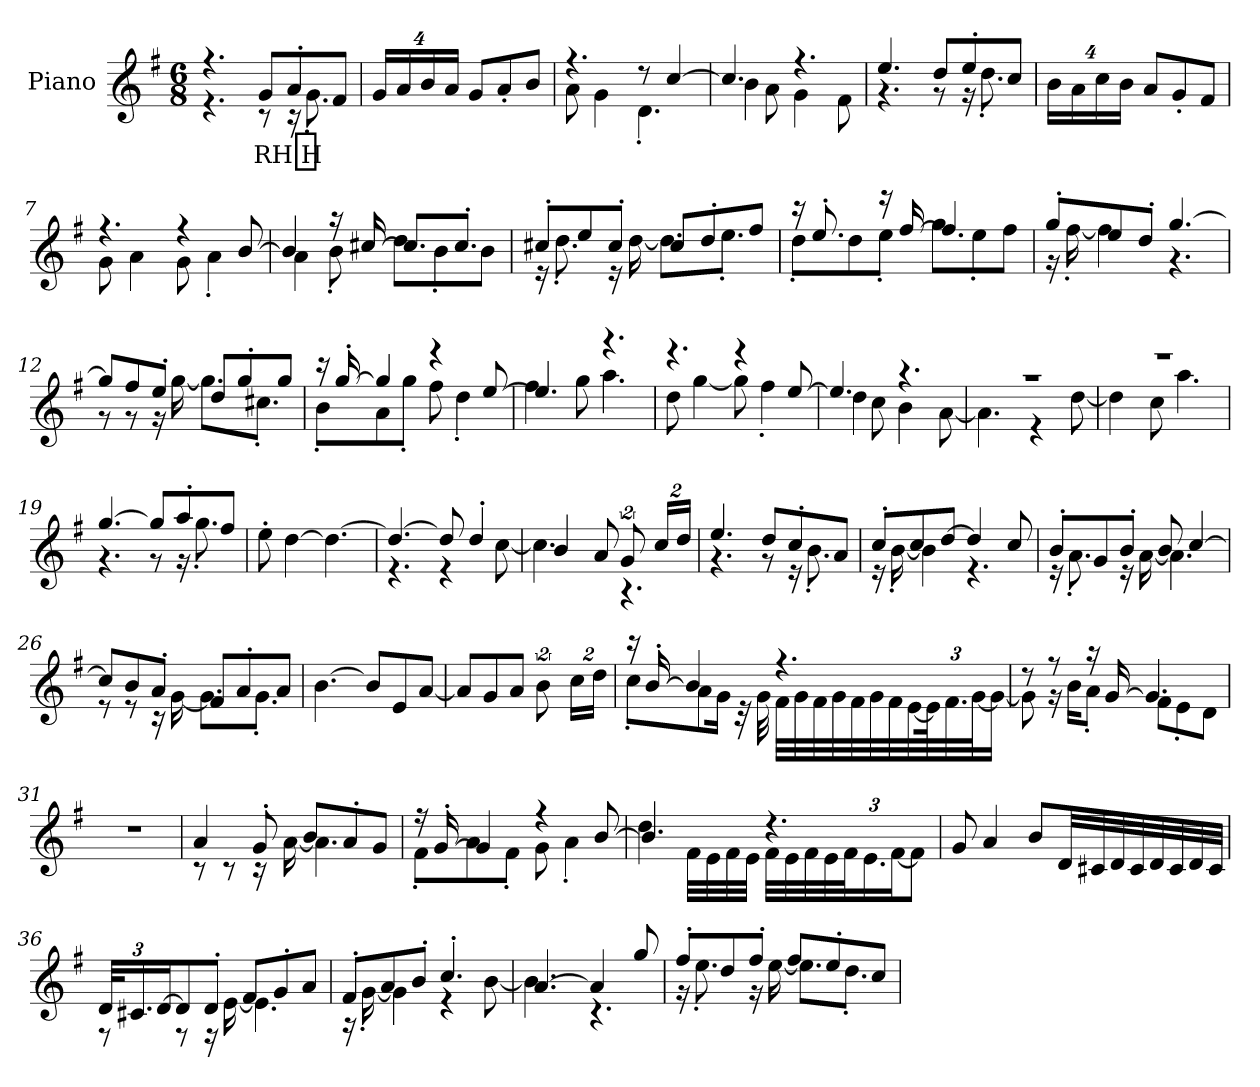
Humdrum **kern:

**kern	**text
*part1	*part1
*staff1	*staff1
*I"Piano	*
*I'Pno.	*
*clefG2	*
*k[f#]	*
*M6/8	*
*MM160	*
=1	=1
*^	*
4.r	4.r	.
!	!	!LO:LY:b
8g/L	8r	RH H
8a'/	16r	.
.	8.g'\	.
8f#/J	.	.
*v	*v	*
=2	=2
*Xbrackettup	*
32%3g/L	.
32%3a/	.
32%3b/	.
32%3a/J	.
8g/L	.
8a'/	.
8b/J	.
=3	=3
*^	*
4.r	8a\	.
.	4g\	.
8r	4.d'\	.
[4cc/	.	.
=4	=4	=4
4.cc/]	4b\	.
.	8a\	.
4.r	4g\	.
.	8f#\	.
=5	=5	=5
4.ee/	4.r	.
8dd/L	8r	.
8ee'/	16r	.
.	8.dd'\	.
8cc/J	.	.
*v	*v	*
=6	=6
32%3b\L	.
32%3a\	.
32%3cc\	.
32%3b\J	.
8a/L	.
8g'/	.
8f#/J	.
!!LO:LB:g=z
=7	=7
*^	*
4.r	8g\	.
.	4a\	.
4r	8g\	.
.	4a'\	.
[8b/	.	.
=8	=8	=8
4b/]	4a\	.
16r	8b'\	.
[16cc#X/	.	.
8.cc#/L]	8dd\L	.
.	8b'\	.
8.cc#'/J	.	.
.	8b\J	.
=9	=9	=9
8cc#X'/L	16r	.
.	8.dd'\	.
8ee/	.	.
8cc#'/J	16r	.
.	[16dd\	.
8cc#/L	8.dd\L]	.
8dd'/	.	.
.	8.ee'\J	.
8ff#/J	.	.
=10	=10	=10
16r	8dd'\L	.
8.ee'/	.	.
.	8dd\	.
16r	8ee'\J	.
[16ff#/	.	.
4.ff#/]	8gg\L	.
.	8ee'\	.
.	8ff#\J	.
!!LO:LB:g=z	!!
=11	=11	=11
8gg'/L	16r	.
.	[16ff#'\	.
8ee/	4ff#\]	.
8dd'/J	.	.
[4.gg/	4.r	.
=12	=12	=12
8gg/L]	8r	.
8ff#/	8r	.
8ee'/J	16r	.
.	[16gg\	.
8dd/L	8.gg\L]	.
8gg'/	.	.
.	8.cc#X'\J	.
8gg/J	.	.
=13	=13	=13
16r	8b'\L	.
[16gg'/	.	.
4gg/]	8a\	.
.	8gg'\J	.
4r	8ff#\	.
.	4dd'\	.
[8ee/	.	.
=14	=14	=14
4.ee/]	4ff#\	.
.	8gg\	.
4.r	4.aa\	.
=15	=15	=15
4.r	8dd\	.
.	[4gg\	.
4r	8gg\]	.
.	4ff#'\	.
[8ee/	.	.
!!LO:LB:g=z	!!
=16	=16	=16
4.ee/]	4dd\	.
.	8cc\	.
4.r	4b\	.
.	[8a\	.
=17	=17	=17
2.r	4.a\]	.
.	4r	.
.	[8dd\	.
=18	=18	=18
2.r	4dd\]	.
.	8cc\	.
.	4.aa\	.
=19	=19	=19
[4.gg/	4.r	.
8gg/L]	8r	.
8aa'/	16r	.
.	8.gg'\	.
8ff#/J	.	.
*v	*v	*
=20	=20
8ee'\	.
[4dd\	.
4.dd\_	.
=21	=21
*^	*
4.dd/_	4.r	.
8dd/]	4r	.
4dd'/	.	.
.	[8cc\	.
=22	=22	=22
4b/	4.cc\]	.
8a/	.	.
*brackettup	*	*
16%3g/	4.r	.
32%3cc/L	.	.
32%3dd/J	.	.
!!LO:LB:g=z	!!
=23	=23	=23
4.ee/	4.r	.
8dd/L	8r	.
8cc'/	16r	.
.	8.b'\	.
8a/J	.	.
=24	=24	=24
8cc'/L	16r	.
.	[16b'\	.
8cc/	4b\]	.
[8dd/J	.	.
4dd/]	4.r	.
8cc/	.	.
=25	=25	=25
8b'/L	16r	.
.	8.a'\	.
8g/	.	.
8b'/J	16r	.
.	[16a\	.
8b/	4.a\]	.
[4cc/	.	.
=26	=26	=26
8cc/L]	8r	.
8b/	8r	.
8a'/J	16r	.
.	[16g\	.
8f#/L	8.g\L]	.
8a'/	.	.
.	8.g'\J	.
8a/J	.	.
*v	*v	*
=27	=27
[4.b\	.
8b/L]	.
8e/	.
[8a/J	.
!!LO:LB:g=z
=28	=28
8a/L]	.
8g/	.
8a/J	.
16%3b\	.
32%3cc\L	.
32%3dd\J	.
=29	=29
*^	*
16r	8cc'\L	.
[16b'/	.	.
4b/]	8a\	.
.	16g\Jk	.
.	32r	.
.	32g\	.
4.r	32f#\LLL	.
.	32g\	.
.	32f#\	.
.	32g\	.
.	32f#\	.
.	32g\	.
.	32f#\	.
.	[32e\	.
*	*Xbrackettup	*
.	96e\K]	.
.	48.f#\	.
.	[48g\J	.
.	16g\JJ_	.
=30	=30	=30
8r	8g\]	.
8r	16r	.
.	16b\KL	.
16r	8a'\J	.
[16g/	.	.
4.g/]	8f#\L	.
.	8e'\	.
.	8d\J	.
*v	*v	*
=31	=31
2.r	.
!!LO:LB:g=z
=32	=32
*^	*
4a/	8r	.
.	8r	.
8g'/	16r	.
.	[16a\	.
8b/L	4.a\]	.
8a'/	.	.
8g/J	.	.
=33	=33	=33
16r	8f#'\L	.
[16g'/	.	.
4g/]	8a\	.
.	8f#'\J	.
4r	8g\	.
.	4a'\	.
[8b/	.	.
=34	=34	=34
4.b/]	4dd\	.
.	32f#\LLL	.
.	32e\	.
.	32f#\	.
.	32e\JJJ	.
4.r	32f#\LLL	.
.	32e\	.
.	32f#\	.
.	32e\	.
.	48f#\J	.
.	24.e\	.
.	[24f#\J	.
.	8f#\J]	.
*v	*v	*
!!LO:LB:g=z
=35	=35
8g/	.
4a/	.
8b/L	.
32d/LL	.
32c#X/	.
32d/	.
32c#/	.
32d/	.
32c#/	.
32d/	.
32c#/JJJ	.
=36	=36
*^	*
48d/KLL	8r	.
24.c#X/	.	.
[24d/J	.	.
8d/]	8r	.
8d'/J	16r	.
.	[16e\	.
8f#/L	4.e\]	.
8g'/	.	.
8a/J	.	.
=37	=37	=37
8f#'/L	16r	.
.	[16g'\	.
8a/	4g\]	.
8b'/J	.	.
4.cc'/	4r	.
.	[8b\	.
=38	=38	=38
[4.a/	4.b\]	.
4a/]	4.r	.
8gg/	.	.
!!LO:LB:g=z	!!
=39	=39	=39
8ff#'/L	16r	.
.	8.ee'\	.
8dd/	.	.
8ff#'/J	16r	.
.	[16ee\	.
8ff#/L	8.ee\L]	.
8ee'/	.	.
.	8.dd'\J	.
8cc/J	.	.
*v	*v	*
=	=
*-	*-
